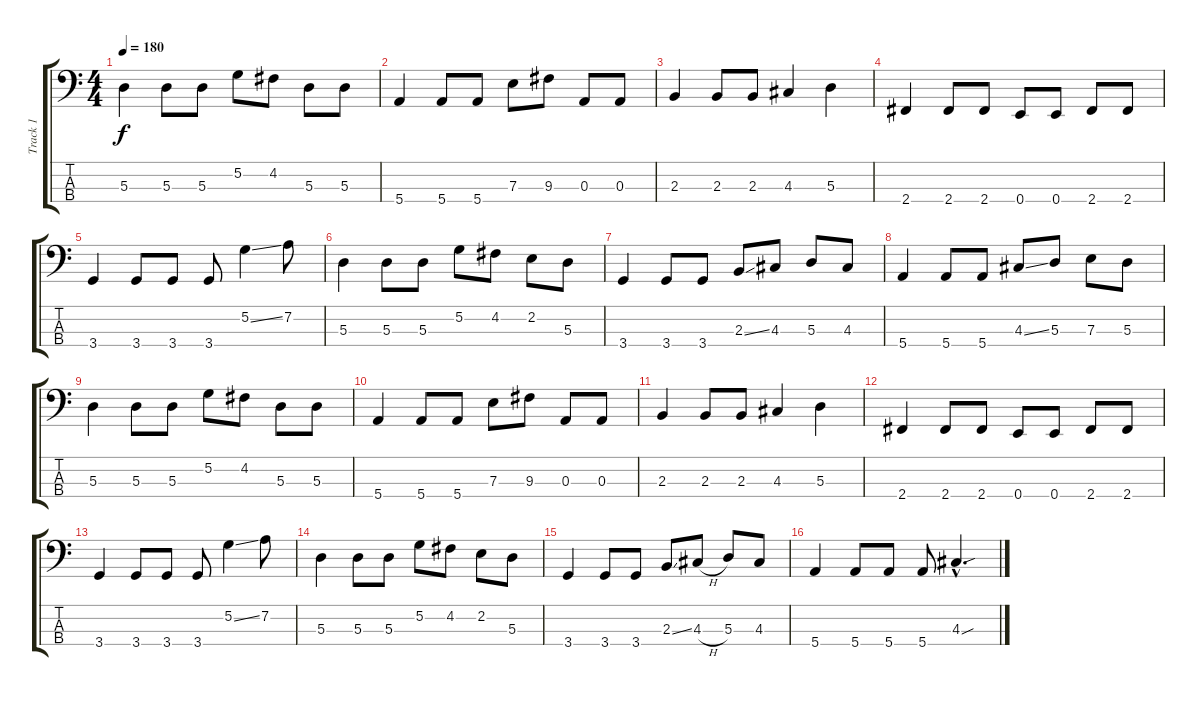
\track ("Track 1" "Track 1") {instrument electricbassfinger}
\staff {score tabs}
\tuning (G2 D2 A1 E1) {hide}
\ts (4 4)
\tempo 180
\clef f4
\ks c
5.3.4{dy f} 5.3.8 5.3.8 5.2.8 4.2.8 5.3.8 5.3.8 |
5.4.4 5.4.8 5.4.8 7.3.8 9.3.8 0.3.8 0.3.8 |
2.3.4 2.3.8 2.3.8 4.3.4 5.3.4 |
2.4.4 2.4.8 2.4.8 0.4.8 0.4.8 2.4.8 2.4.8 |
3.4.4 3.4.8 3.4.8 3.4.8 5.2{ss}.4 7.2.8 |
5.3.4 5.3.8 5.3.8 5.2.8 4.2.8 2.2.8 5.3.8 |
3.4.4 3.4.8 3.4.8 2.3{ss}.8 4.3.8 5.3.8 4.3.8 |
5.4.4 5.4.8 5.4.8 4.3{ss}.8 5.3.8 7.3.8 5.3.8 |
5.3.4 5.3.8 5.3.8 5.2.8 4.2.8 5.3.8 5.3.8 |
5.4.4 5.4.8 5.4.8 7.3.8 9.3.8 0.3.8 0.3.8 |
2.3.4 2.3.8 2.3.8 4.3.4 5.3.4 |
2.4.4 2.4.8 2.4.8 0.4.8 0.4.8 2.4.8 2.4.8 |
3.4.4 3.4.8 3.4.8 3.4.8 5.2{ss}.4 7.2.8 |
5.3.4 5.3.8 5.3.8 5.2.8 4.2.8 2.2.8 5.3.8 |
3.4.4 3.4.8 3.4.8 2.3{ss}.8 4.3{h}.8 5.3.8 4.3.8 |
5.4.4 5.4.8 5.4.8 5.4.8 4.3{sou hac}.4{d}
